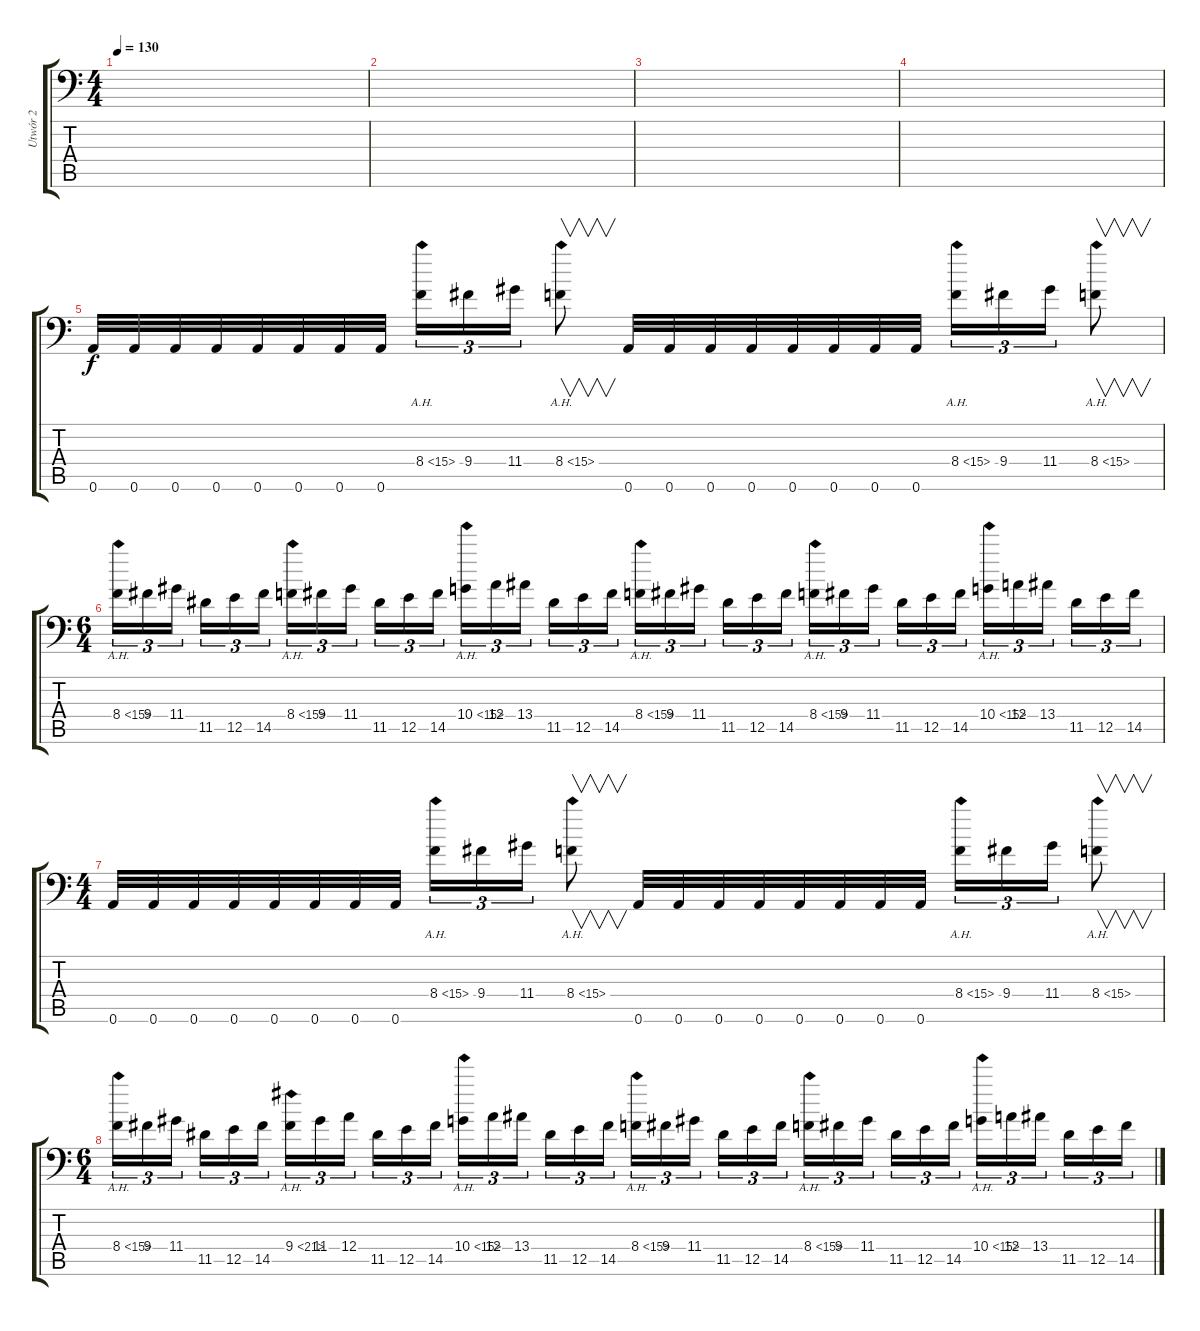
\track ("Utwór 2" "Utwór 2") {instrument distortionguitar}
\staff {score tabs}
\tuning (B3 Gb3 D3 A2 E2 A1) {hide}
\ts (4 4)
\tempo 130
\clef f4
\ks c
|
|
|
|
0.6.32 0.6.32 0.6.32 0.6.32 0.6.32 0.6.32 0.6.32 0.6.32 8.4{ah 7}.16{tu (3 2)} 9.4.16{tu (3 2)} 11.4.16{tu (3 2)} 8.4{ah 7}.8{v} 0.6.32 0.6.32 0.6.32 0.6.32 0.6.32 0.6.32 0.6.32 0.6.32 8.4{ah 7}.16{tu (3 2)} 9.4.16{tu (3 2)} 11.4.16{tu (3 2)} 8.4{ah 7}.8{v} |
\ts (6 4)
8.4{ah 7}.16{tu (3 2)} 9.4.16{tu (3 2)} 11.4.16{tu (3 2) beam splitsecondary} 11.5.16{tu (3 2)} 12.5.16{tu (3 2)} 14.5.16{tu (3 2) beam splitsecondary} 8.4{ah 7}.16{tu (3 2)} 9.4.16{tu (3 2)} 11.4.16{tu (3 2) beam splitsecondary} 11.5.16{tu (3 2)} 12.5.16{tu (3 2)} 14.5.16{tu (3 2) beam splitsecondary} 10.4{ah 5}.16{tu (3 2)} 12.4.16{tu (3 2)} 13.4.16{tu (3 2) beam splitsecondary} 11.5.16{tu (3 2)} 12.5.16{tu (3 2)} 14.5.16{tu (3 2)} 8.4{ah 7}.16{tu (3 2)} 9.4.16{tu (3 2)} 11.4.16{tu (3 2) beam splitsecondary} 11.5.16{tu (3 2)} 12.5.16{tu (3 2)} 14.5.16{tu (3 2) beam splitsecondary} 8.4{ah 7}.16{tu (3 2)} 9.4.16{tu (3 2)} 11.4.16{tu (3 2) beam splitsecondary} 11.5.16{tu (3 2)} 12.5.16{tu (3 2)} 14.5.16{tu (3 2) beam splitsecondary} 10.4{ah 5}.16{tu (3 2)} 12.4.16{tu (3 2)} 13.4.16{tu (3 2) beam splitsecondary} 11.5.16{tu (3 2)} 12.5.16{tu (3 2)} 14.5.16{tu (3 2)} |
\ts (4 4)
0.6.32 0.6.32 0.6.32 0.6.32 0.6.32 0.6.32 0.6.32 0.6.32 8.4{ah 7}.16{tu (3 2)} 9.4.16{tu (3 2)} 11.4.16{tu (3 2)} 8.4{ah 7}.8{v} 0.6.32 0.6.32 0.6.32 0.6.32 0.6.32 0.6.32 0.6.32 0.6.32 8.4{ah 7}.16{tu (3 2)} 9.4.16{tu (3 2)} 11.4.16{tu (3 2)} 8.4{ah 7}.8{v} |
\ts (6 4)
8.4{ah 7}.16{tu (3 2)} 9.4.16{tu (3 2)} 11.4.16{tu (3 2) beam splitsecondary} 11.5.16{tu (3 2)} 12.5.16{tu (3 2)} 14.5.16{tu (3 2) beam splitsecondary} 9.4{ah 12}.16{tu (3 2)} 11.4.16{tu (3 2)} 12.4.16{tu (3 2) beam splitsecondary} 11.5.16{tu (3 2)} 12.5.16{tu (3 2)} 14.5.16{tu (3 2) beam splitsecondary} 10.4{ah 5}.16{tu (3 2)} 12.4.16{tu (3 2)} 13.4.16{tu (3 2) beam splitsecondary} 11.5.16{tu (3 2)} 12.5.16{tu (3 2)} 14.5.16{tu (3 2)} 8.4{ah 7}.16{tu (3 2)} 9.4.16{tu (3 2)} 11.4.16{tu (3 2) beam splitsecondary} 11.5.16{tu (3 2)} 12.5.16{tu (3 2)} 14.5.16{tu (3 2) beam splitsecondary} 8.4{ah 7}.16{tu (3 2)} 9.4.16{tu (3 2)} 11.4.16{tu (3 2) beam splitsecondary} 11.5.16{tu (3 2)} 12.5.16{tu (3 2)} 14.5.16{tu (3 2) beam splitsecondary} 10.4{ah 5}.16{tu (3 2)} 12.4.16{tu (3 2)} 13.4.16{tu (3 2) beam splitsecondary} 11.5.16{tu (3 2)} 12.5.16{tu (3 2)} 14.5.16{tu (3 2)}
